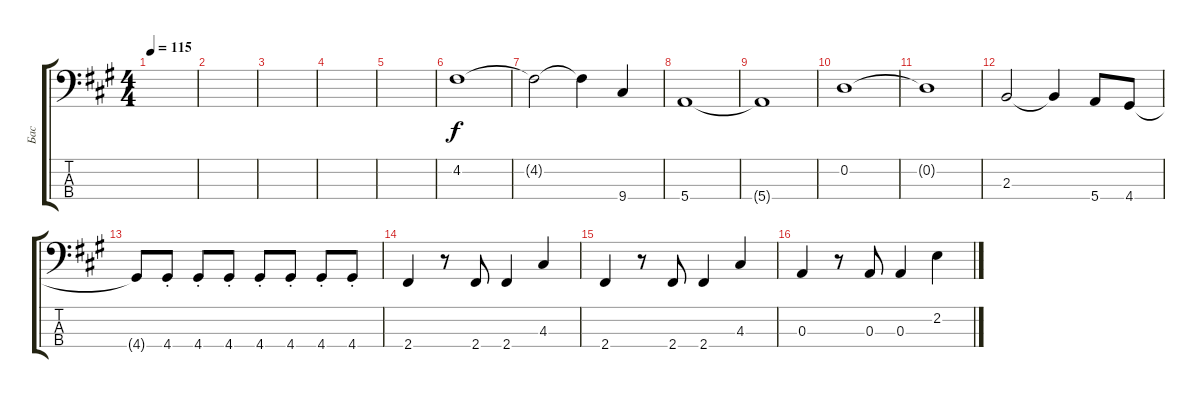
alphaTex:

\track ("Бас" "Бас") {instrument electricbassfinger}
\staff {score tabs}
\tuning (G2 D2 A1 E1) {hide}
\ts (4 4)
\tempo 115
\clef f4
\ks f#minor
|
|
|
|
|
4.2.1 |
4.2{t}.2 4.2{t}.4 9.4.4 |
5.4.1 |
5.4{t}.1 |
0.2.1 |
0.2{t}.1 |
2.3.2 2.3{t}.4 5.4.8 4.4.8 |
4.4{t}.8 4.4{st}.8 4.4{st}.8 4.4{st}.8 4.4{st}.8 4.4{st}.8 4.4{st}.8 4.4{st}.8 |
2.4.4 r.8 2.4.8 2.4.4 4.3.4 |
2.4.4 r.8 2.4.8 2.4.4 4.3.4 |
0.3.4 r.8 0.3.8 0.3.4 2.2.4
